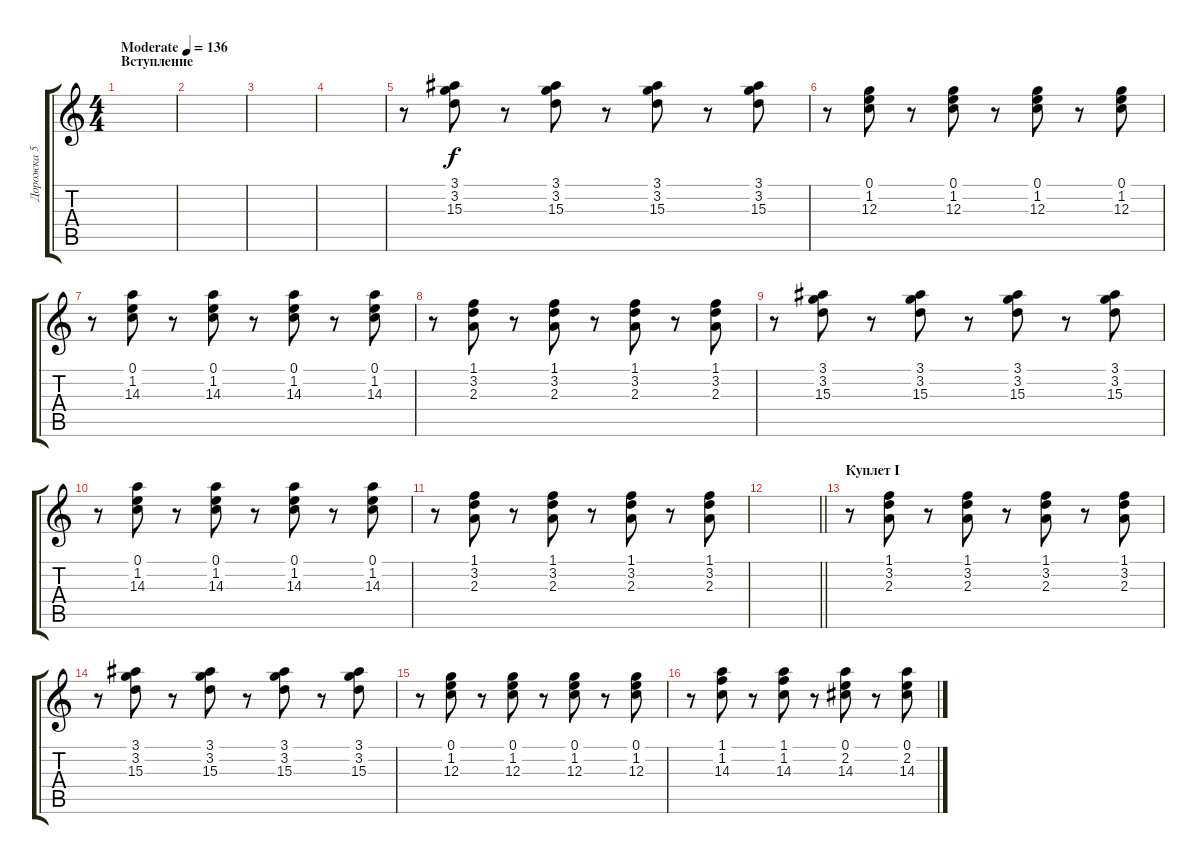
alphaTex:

\track ("Дорожка 5" "Дорожка 5") {instrument electricguitarjazz}
\staff {score tabs}
\tuning (E4 B3 G3 D3 A2 E2) {hide}
\ts (4 4)
\section ("" "Вступление")
\tempo (136 "Moderate")
\clef g2
\ks c
|
|
|
|
r.8 (3.1 3.2 15.3).8 r.8 (3.1 3.2 15.3).8 r.8 (3.1 3.2 15.3).8 r.8 (3.1 3.2 15.3).8 |
r.8 (0.1 1.2 12.3).8 r.8 (0.1 1.2 12.3).8 r.8 (0.1 1.2 12.3).8 r.8 (0.1 1.2 12.3).8 |
r.8 (0.1 1.2 14.3).8 r.8 (0.1 1.2 14.3).8 r.8 (0.1 1.2 14.3).8 r.8 (0.1 1.2 14.3).8 |
r.8 (1.1 3.2 2.3).8 r.8 (1.1 3.2 2.3).8 r.8 (1.1 3.2 2.3).8 r.8 (1.1 3.2 2.3).8 |
r.8 (3.1 3.2 15.3).8 r.8 (3.1 3.2 15.3).8 r.8 (3.1 3.2 15.3).8 r.8 (3.1 3.2 15.3).8 |
r.8 (0.1 1.2 14.3).8 r.8 (0.1 1.2 14.3).8 r.8 (0.1 1.2 14.3).8 r.8 (0.1 1.2 14.3).8 |
r.8 (1.1 3.2 2.3).8 r.8 (1.1 3.2 2.3).8 r.8 (1.1 3.2 2.3).8 r.8 (1.1 3.2 2.3).8 |
\barLineRight lightlight
|
\section ("" "Куплет I")
r.8 (1.1 3.2 2.3).8 r.8 (1.1 3.2 2.3).8 r.8 (1.1 3.2 2.3).8 r.8 (1.1 3.2 2.3).8 |
r.8 (3.1 3.2 15.3).8 r.8 (3.1 3.2 15.3).8 r.8 (3.1 3.2 15.3).8 r.8 (3.1 3.2 15.3).8 |
r.8 (0.1 1.2 12.3).8 r.8 (0.1 1.2 12.3).8 r.8 (0.1 1.2 12.3).8 r.8 (0.1 1.2 12.3).8 |
r.8 (1.1 1.2 14.3).8 r.8 (1.1 1.2 14.3).8 r.8 (0.1 2.2 14.3).8 r.8 (0.1 2.2 14.3).8
